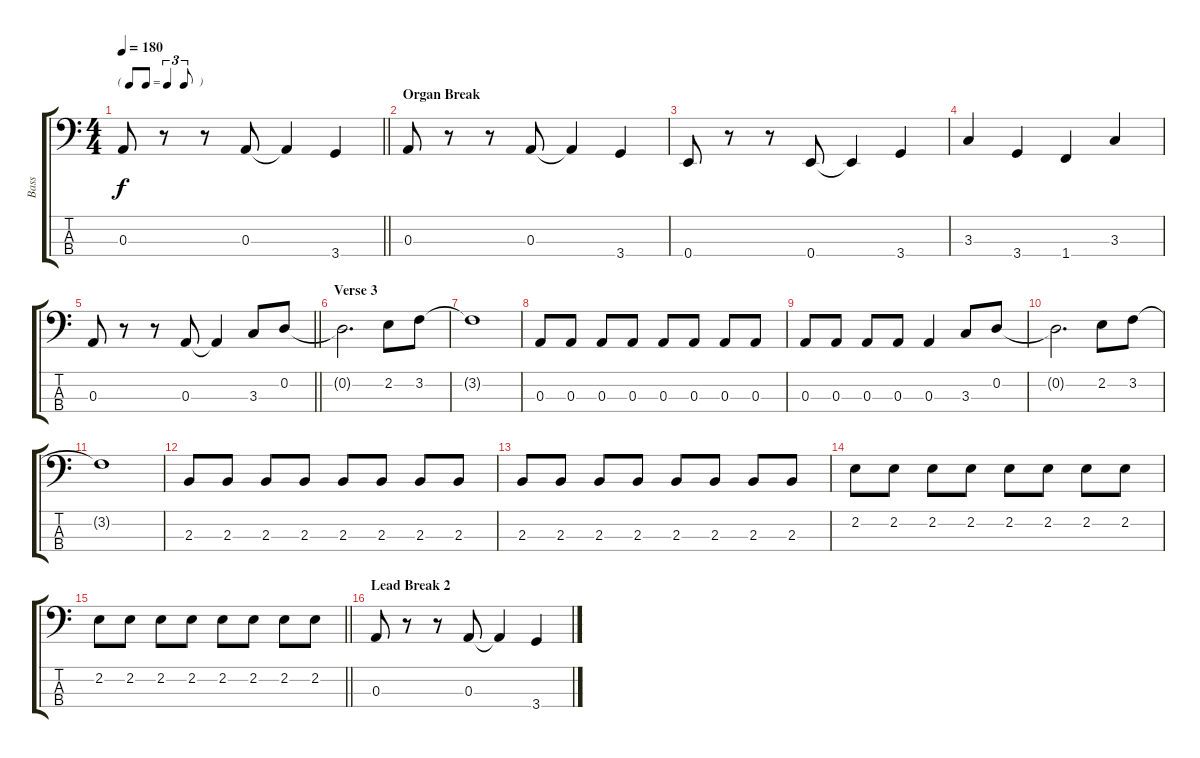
\track ("Bass" "Bass") {instrument electricbassfinger}
\staff {score tabs}
\tuning (G2 D2 A1 E1) {hide}
\ts (4 4)
\tf triplet8th
\tempo 180
\clef f4
\barLineRight lightlight
\ks c
0.3.8{dy f} r.8 r.8 0.3.8 0.3{t}.4 3.4.4 |
\section ("" "Organ Break")
0.3.8 r.8 r.8 0.3.8 0.3{t}.4 3.4.4 |
0.4.8 r.8 r.8 0.4.8 0.4{t}.4 3.4.4 |
3.3.4 3.4.4 1.4.4 3.3.4 |
\barLineRight lightlight
0.3.8 r.8 r.8 0.3.8 0.3{t}.4 3.3.8 0.2.8 |
\section ("" "Verse 3")
0.2{t}.2{d} 2.2.8 3.2.8 |
3.2{t}.1 |
0.3.8 0.3.8 0.3.8 0.3.8 0.3.8 0.3.8 0.3.8 0.3.8 |
0.3.8 0.3.8 0.3.8 0.3.8 0.3.4 3.3.8 0.2.8 |
0.2{t}.2{d} 2.2.8 3.2.8 |
3.2{t}.1 |
2.3.8 2.3.8 2.3.8 2.3.8 2.3.8 2.3.8 2.3.8 2.3.8 |
2.3.8 2.3.8 2.3.8 2.3.8 2.3.8 2.3.8 2.3.8 2.3.8 |
2.2.8 2.2.8 2.2.8 2.2.8 2.2.8 2.2.8 2.2.8 2.2.8 |
\barLineRight lightlight
2.2.8 2.2.8 2.2.8 2.2.8 2.2.8 2.2.8 2.2.8 2.2.8 |
\section ("" "Lead Break 2")
0.3.8 r.8 r.8 0.3.8 0.3{t}.4 3.4.4
